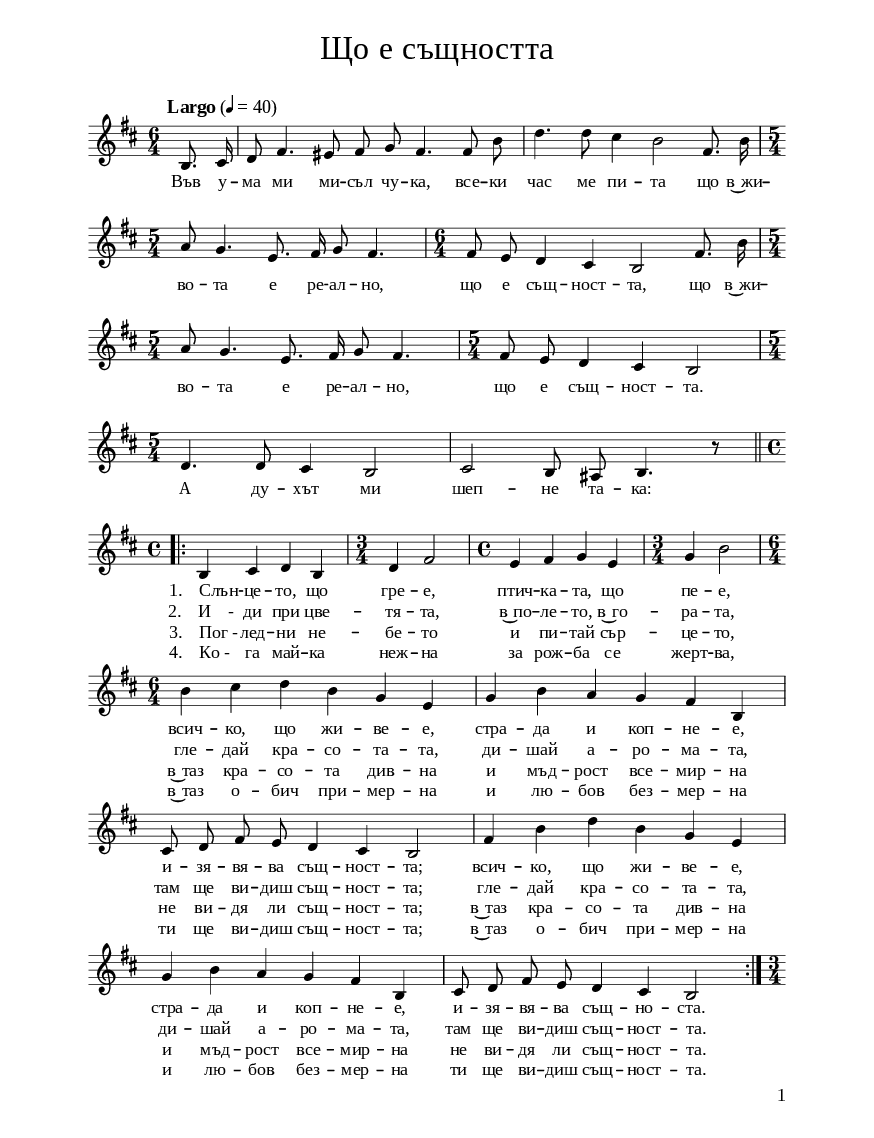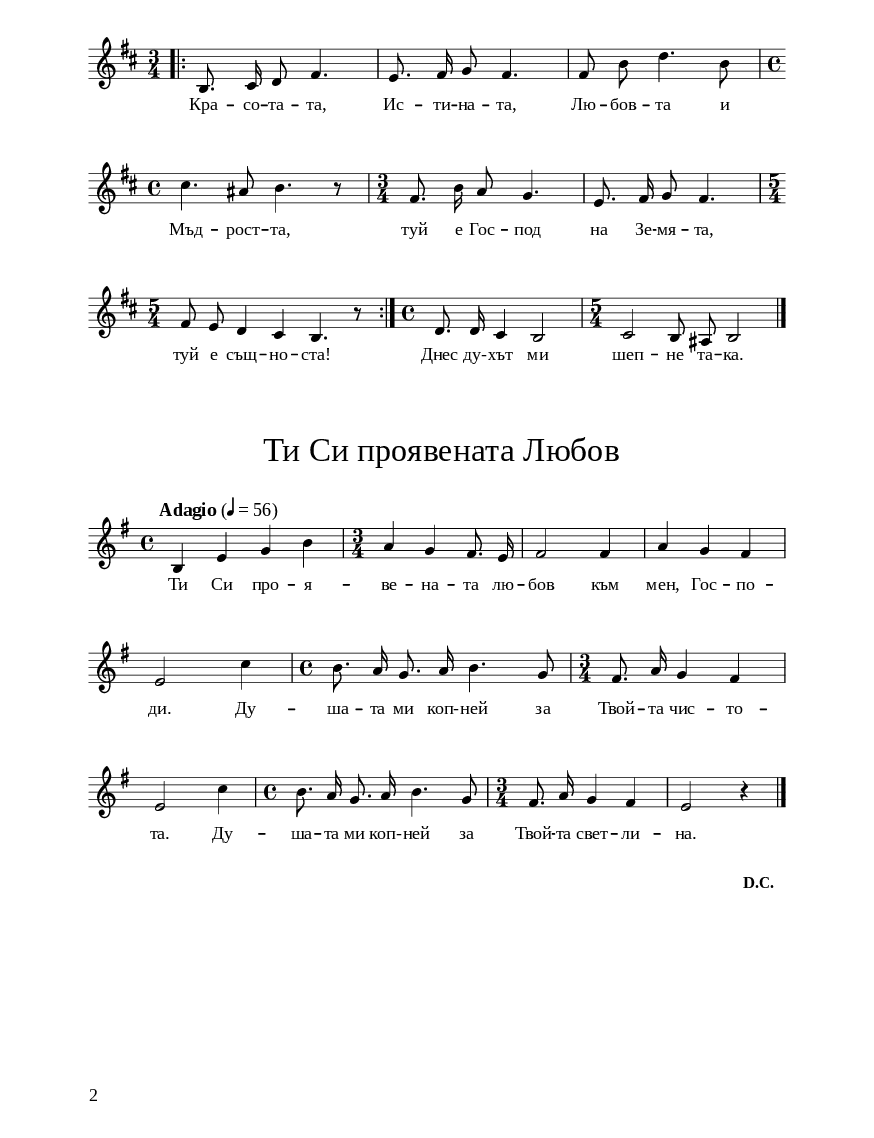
\version "2.24.3"

% include paper part and global functions
\include "include/globals.ily"

\bookpart {
  \label #'ref068
  \tocItem \markup "Що е същността"
  \include "include/bookpart-paper.ily"

  \header {
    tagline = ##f
  }

  \score {
    \include "include/score-layout.ily"

    \new Voice \absolute {
      \clef treble
      \key b \minor
      \time 6/4
      \tempoFunc "Largo" 4 "40"
      \partial 4
      \autoBeamOff

      b8. cis'16| d'8 fis'4. eis'8 fis'8 g'8 fis'4. fis'8 b'8| d''4. d''8 cis''4 b'2 fis'8. b'16 | \break

      \time 5/4  a'8 g'4. e'8. fis'16 g'8 fis'4. | \time 6/4 fis'8 e'8 d'4 cis'4 b2 fis'8. b'16 \time 5/4 | \break

      \time 5/4  a'8 g'4. e'8. fis'16 g'8 fis'4. | \time 5/4 fis'8 e'8 d'4 cis'4 b2 | \break

      \time 5/4 d'4. d'8 cis'4 b2 | cis'2 b8 ais8 b4. r8 | \break

      \bar ".|:-||"

      \time 4/4 b4 cis'4 d'4 b4 | \time 3/4 d'4 fis'2 | \time 4/4 e'4 fis' g' e' | \time 3/4 g'4 b'2  \break


      \time 6/4 b'4 cis''4 d'' b' g' e' | g' b' a' g' fis' b | \break

      cis'8 d' fis' e' d'4 cis' b2 | fis'4 b' d'' b' g' e' |\break

      g'4 b'4 a'4 g'4 fis'4 b |  cis'8 d' fis' e' d'4 cis'4 b2 | \break



      \time 3/4


      \bar ":|.|:"  b8. cis'16 d'8 fis'4. | e'8. fis'16 g'8 fis'4. | fis'8 b'8 d''4. b'8| \break

      \time 4/4 cis''4. ais'8 b'4. r8 | \time 3/4 fis'8. b'16 a'8 g'4. | e'8. fis'16 g'8 fis'4. | \break

      \time 5/4	fis'8 e' d'4 cis' b4. r8 \bar ":|." | \time 4/4 d'8. d'16 cis'4 b2 | \time 5/4 cis'2 b8 ais8 b2 |  \bar "|." \break


    }

    \addlyrics {
      Във у -- ма ми ми -- съл чу -- ка, все -- ки час ме пи -- та
      що в~жи -- во -- та е ре -- ал -- но, що е същ -- ност -- та,
      що в~жи -- во -- та е ре -- ал -- но, що е същ -- ност -- та.
      А ду -- хът ми шеп  -- не та  -- ка:

      "1.    Слън"  -- це  -- то, що гре -- е, птич -- ка -- та, що пе -- е,

      всич -- ко, що жи -- ве -- е, стра -- да и коп -- не -- е,

      и -- зя -- вя -- ва  същ -- ност -- та;   всич -- ко, що жи -- ве -- е, стра -- да и коп -- не -- е,

      и -- зя -- вя -- ва същ -- но -- ста.

      Кра  -- со  -- та  -- та, Ис  -- ти  -- на  -- та, Лю -- бов  -- та и Мъд  -- рост  -- та,

      туй е Гос  -- под на Зе  -- мя  -- та, туй е същ  -- но  -- ста! Днес "ду-"  -- хът ми шеп  -- не та  -- ка.
    }

    \addlyrics {
      " " " " " " " " " " " " " " " "

      " " " " " " " " " " " " " " " "

      " " " " " " " " " " " " " " " " " "

      " " " " " " " " " " " " " " " " " " " " " " " " " " " "

      " " " " " " " " " " " " " " " " " " "2.    И    - " ди при цве -- тя -- та, в~по -- ле -- то, в~го -- ра -- та,
      гле -- дай кра -- со -- та -- та, ди -- шай а -- ро -- ма -- та, там ще ви -- диш същ -- ност  -- та;
      гле -- дай кра -- со -- та -- та, ди -- шай а -- ро -- ма -- та, там ще ви -- диш същ -- ност  -- та.

      " " " " " " " " " " " " " " " " " "

      " " " " " " " " " " " " " " " " " "
    }

    \addlyrics {
      " " " " " " " " " " " " " " " "

      " " " " " " " " " " " " " " " "

      " " " " " " " " " " " " " " " " " "

      " " " " " " " " " " " " " " " " " " " " " " " " " " " "

      " " " " " " " " " " " " " " " " " " "3.    Пог -" -- лед  -- ни не -- бе -- то и пи -- тай сър -- це -- то,
      в~таз кра -- со -- та див -- на и мъд -- рост все -- мир -- на не ви -- дя ли същ -- ност -- та;  в~таз кра -- со -- та див -- на и мъд -- рост все -- мир -- на не ви -- дя ли същ -- ност -- та.

      " " " " " " " " " " " " " " " " " "

      " " " " " " " " " " " " " " " " " "
    }

    \addlyrics {
      " " " " " " " " " " " " " " " "

      " " " " " " " " " " " " " " " "

      " " " " " " " " " " " " " " " " " "

      " " " " " " " " " " " " " " " " " " " " " " " " " " " "

      " " " " " " " " " " " " " " " " " " "4.    Кo -  "  га май -- ка неж -- на за рож -- ба се жерт -- ва,
      в~таз о -- бич при -- мер -- на и лю -- бов без -- мер -- на
      ти ще ви -- диш същ -- ност -- та;
      в~таз о -- бич при -- мер -- на и лю -- бов без -- мер -- на
      ти ще ви -- диш същ -- ност -- та.

      " " " " " " " " " " " " " " " " " "

      " " " " " " " " " " " " " " " " " "
    }

    \header {
      title = \titleFunc "Що е същността" "Što e săštnostta"
    }

    \midi{}

  } % score



  \label #'ref055_2
  \tocItem \markup "Ти Си проявената Любов"
  \include "include/bookpart-paper.ily"
  \score {
    \include "include/score-layout.ily"

    \new Voice \absolute  {
      \clef treble
      \key e \minor
      \time 4/4
      \tempoFunc "Adagio" 4 "56"
      \autoBeamOff
      b4 e' g' b' | \time 3/4  a'4 g' fis'8. e'16 |
      fis'2 fis'4 |

      a'4 g' fis' \break |

      e'2 c''4 |

      \time 4/4  b'8. a'16 g'8. a'16 b'4. g'8   |
      \time 3/4  fis'8. a'16 g'4 fis' \break|  e'2 c''4   |

      \time 4/4  b'8. a'16 g'8. a'16 b'4. g'8 | \time 3/4  fis'8. a'16 g'4 fis' | e'2 r4 \bar "|."
    }

    \addlyrics {
      Ти Си про -- я -- ве -- на -- та лю -- бов към мен, Гос -- по --
      ди. Ду -- ша -- та ми "коп-" -- ней за Твой -- та чис -- то --
      та. Ду -- ша -- та ми "коп-" -- ней за Твой -- та свет -- ли -- на.
    }

    \header {
      title = \titleFunc " Ти Си проявената Любов" "Ti Si projavenata Ljubov"
    }

    \midi{}

  } % score
  \markup \dc-one "D.C."


} % bookpart
